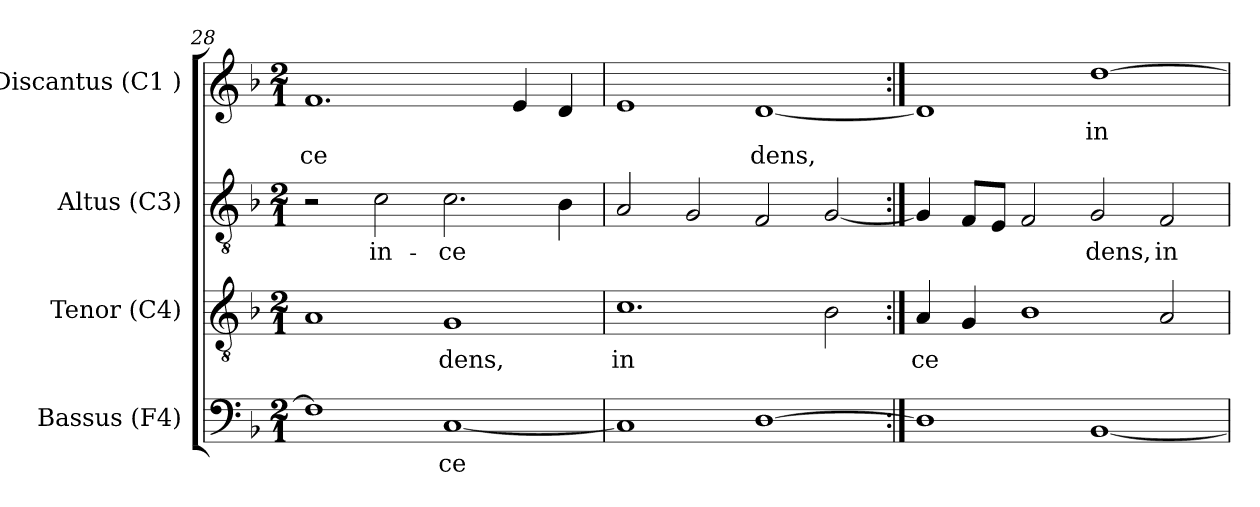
**kern	**text	**kern	**text	**kern	**text	**kern	**text	**text
*part4	*part4	*part3	*part3	*part2	*part2	*part1	*part1	*part1
*staff4	*staff4	*staff3	*staff3	*staff2	*staff2	*staff1	*staff1	*staff1
*I"Bassus (F4)	*	*I"Tenor (C4)	*	*I"Altus (C3)	*	*I"Discantus (C1 )	*	*
*I'B.	*	*I'T.	*	*I'A.	*	*I'D.	*	*
*clefF4	*	*clefGv2	*	*clefGv2	*	*clefG2	*	*
*k[b-]	*	*k[b-]	*	*k[b-]	*	*k[b-]	*	*
*F:	*	*F:	*	*F:	*	*F:	*	*
*M2/1	*	*M2/1	*	*M2/1	*	*M2/1	*	*
=28	=28	=28	=28	=28	=28	=28	=28	=28
!	!LO:LY:b	!	!LO:LY:b:cj	!	!	!	!LO:LY:b:cj	!LO:LY:b:cj
1F]	--	1A	--	2r	.	1.f	-	ce-
!	!	!	!	!	!LO:LY:b:cj	!	!	!
.	.	.	.	2c\	in-	.	.	.
!	!LO:LY:b	!	!LO:LY:b:cj	!	!LO:LY:b:cj	!	!	!
[<1C	-ce-	1G	-dens,	2.c\	-ce-	.	.	.
!	!	!	!	!	!	!	!LO:LY:b:cj	!LO:LY:b:cj
.	.	.	.	.	.	4e/	-	-
!	!	!	!	!	!LO:LY:b:cj	!	!LO:LY:b:cj	!LO:LY:b:cj
.	.	.	.	4B-\	--	4d/	-	-
=29	=29	=29	=29	=29	=29	=29	=29	=29
!	!LO:LY:b	!	!LO:LY:b:cj	!	!LO:LY:b:cj	!	!LO:LY:b:cj	!LO:LY:b:cj
1C]	--	1.c	in-	2A/	--	1e	-	-
!	!	!	!	!	!LO:LY:b:cj	!	!	!
.	.	.	.	2G/	--	.	.	.
!	!LO:LY:b	!	!	!	!LO:LY:b:cj	!	!LO:LY:b:cj	!LO:LY:b:cj
[>1D	--	.	.	2F/	--	[<1d	-	dens,
!	!	!	!LO:LY:b:cj	!	!LO:LY:b:cj	!	!	!
.	.	2B-\	--	[<2G/	--	.	.	.
=30:|!	=30:|!	=30:|!	=30:|!	=30:|!	=30:|!	=30:|!	=30:|!	=30:|!
!	!LO:LY:b	!	!LO:LY:b:cj	!	!LO:LY:b:cj	!	!LO:LY:b:cj	!
1D]	--	4A/	-ce-	4G/]	--	1d]	.	.
!	!	!	!LO:LY:b:cj	!	!LO:LY:b:cj	!	!	!
.	.	4G/	--	8F/L	--	.	.	.
!	!	!	!	!	!LO:LY:b:cj	!	!	!
.	.	.	.	8E/J	--	.	.	.
!	!	!	!LO:LY:b:cj	!	!LO:LY:b:cj	!	!	!
.	.	1B-	--	2F/	--	.	.	.
!	!LO:LY:b	!	!	!	!LO:LY:b:cj	!	!LO:LY:b:cj	!
[<1BB-	--	.	.	2G/	-dens,	[<1dd	in-	.
!	!	!	!LO:LY:b:cj	!	!LO:LY:b:cj	!	!	!
.	.	2A/	--	2F/	in-	.	.	.
=	=	=	=	=	=	=	=	=
*-	*-	*-	*-	*-	*-	*-	*-	*-
